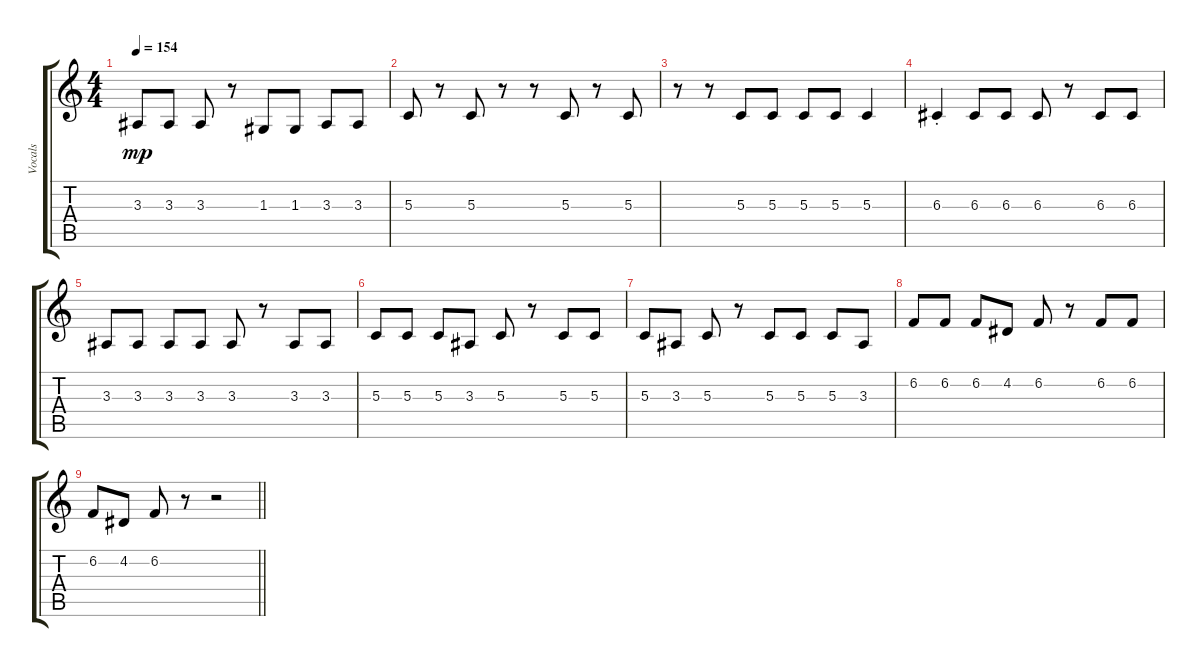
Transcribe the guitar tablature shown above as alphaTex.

\track ("Vocals" "Vocals") {instrument baritonesax}
\staff {score tabs}
\tuning (E4 B3 G3 D3 A2 E2) {hide}
\ts (4 4)
\tempo 154
\clef g2
\ks c
3.3.8{dy mp} 3.3.8 3.3.8 r.8 1.3.8 1.3.8 3.3.8 3.3.8 |
5.3.8 r.8 5.3.8 r.8 r.8 5.3.8 r.8 5.3.8 |
r.8 r.8 5.3.8 5.3.8 5.3.8 5.3.8 5.3.4 |
6.3{st}.4 6.3.8 6.3.8 6.3.8 r.8 6.3.8 6.3.8 |
3.3.8 3.3.8 3.3.8 3.3.8 3.3.8 r.8 3.3.8 3.3.8 |
5.3.8 5.3.8 5.3.8 3.3.8 5.3.8 r.8 5.3.8 5.3.8 |
5.3.8 3.3.8 5.3.8 r.8 5.3.8 5.3.8 5.3.8 3.3.8 |
6.2.8 6.2.8 6.2.8 4.2.8 6.2.8 r.8 6.2.8 6.2.8 |
\barLineRight lightlight
6.2.8 4.2.8 6.2.8 r.8 r.2
